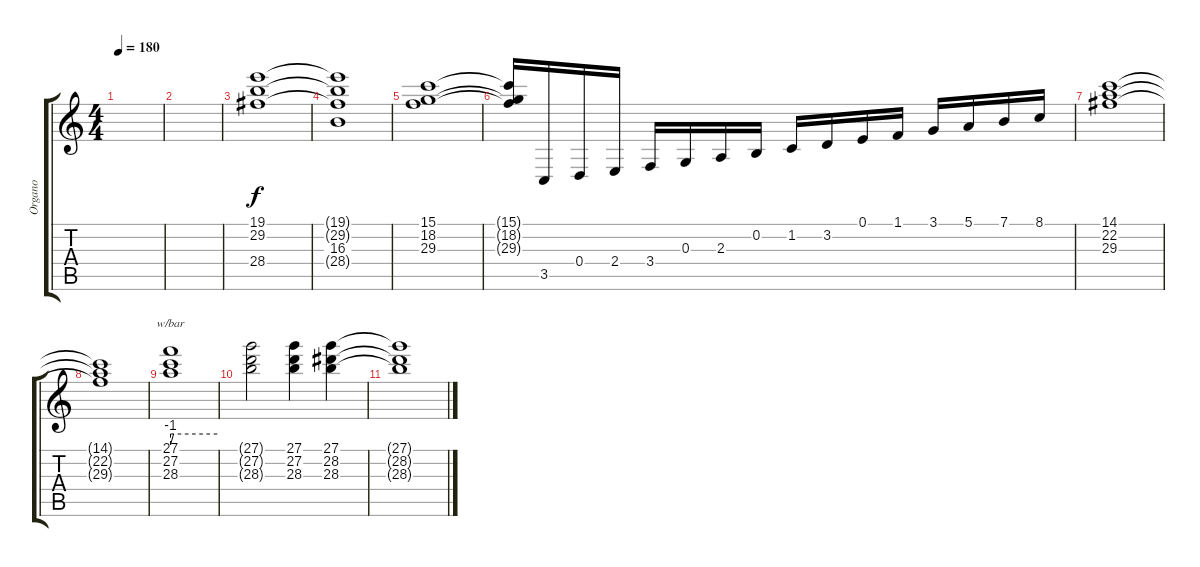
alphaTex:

\track ("Organo" "Organo") {instrument rockorgan}
\staff {score tabs}
\tuning (E4 B3 G3 D3 A2 E2) {hide}
\ts (4 4)
\tempo 180
\clef g2
\ks c
|
|
(19.1 29.2 28.4).1 |
(19.1{t} 29.2{t} 16.3 28.4{t}).1 |
(15.1 18.2 29.3).1 |
(15.1{t} 18.2{t} 29.3{t}).16 3.5.16 0.4.16 2.4.16 3.4.16 0.3.16 2.3.16 0.2.16 1.2.16 3.2.16 0.1.16 1.1.16 3.1.16 5.1.16 7.1.16 8.1.16 |
(14.1 22.2 29.3).1 |
(14.1{t} 22.2{t} 29.3{t}).1 |
(27.1 27.2 28.3).1{tbe (custom default 0 -4 4 0 60 0)} |
(27.1{t} 27.2{t} 28.3{t}).2 (27.1 27.2 28.3).4 (27.1 28.2 28.3).4 |
(27.1{t} 28.2{t} 28.3{t}).1
